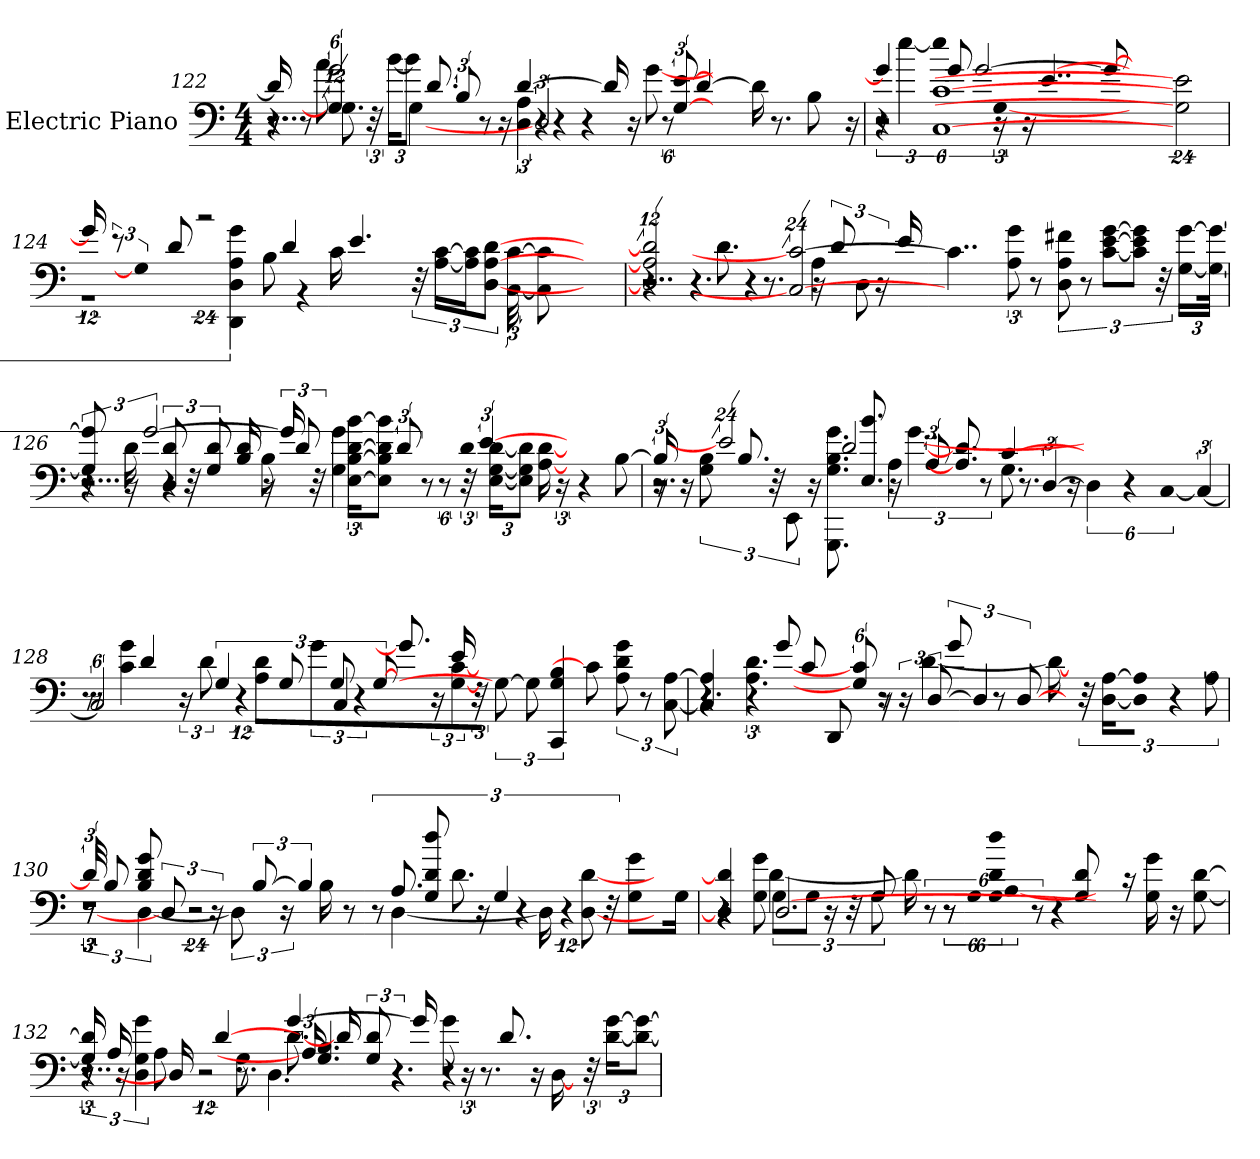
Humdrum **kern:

**kern
*part1
*staff1
*I"Electric Piano
*I'E.Pno
*clefF4
*M4/4
=122
*^
*	*^
*	*	*^
*	*	*	*^
16d]	8.r	8.r	8.r	4..r
8r	.	.	.	.
48%11G]	8.G	12%5g	8a	.
.	.	.	48r	.
.	.	.	[24b\KL	.
.	4G	.	12b\J]	.
8.d	.	.	.	.
.	.	.	.	12B
.	.	.	8r	.
.	.	.	.	16r
.	.	.	6A 6D	[4d
3D]	.	4r	.	.
.	4r	.	.	.
.	.	.	4r	.
.	.	.	.	16d]
.	.	16r	.	.
.	[8g	.	.	.
.	.	.	.	48%5r
.	.	[12e [12G	.	.
[4d	.	.	.	.
.	2ryy	2ryy	2ryy	2ryy
16d]	.	.	.	.
8.r	.	.	.	.
8B	.	.	.	.
.	8ryy	8ryy	8ryy	8ryy
16r	.	.	.	.
=123	=123	=123	=123	=123
4g]	12r	4r	12%5r	2r
.	[6ee	.	.	.
[1c [1C	24%17ee]	8g	.	.
.	.	[2g	.	.
.	.	.	[12%7G	.
.	.	.	.	16r
.	.	.	.	[4..e
.	.	8g_	.	.
.	24r	.	.	.
.	48%29ryy	48%29ryy	48%29ryy	48%29ryy
48%17e] 48%17G]	.	.	.	.
*	*v	*v	*v	*v
=124	=124
16g]	12%7r
12r	.
24%13G]	.
.	6A 6DD 6g 6D
8d	.
.	12B
48%17r	.
.	48%5r
.	[16c
.	1ryy
4d	.
4.e]	.
48r	.
[24c\ [24AKL	.
24c\] 24A]K	.
[12D\ [12A [12dJ	.
48c_ 48C_	.
8c] 8C]	8ryy
=125	=125
*^	*^
24%7D] 24%7A] 24%7d]	4.r	2r	2..r
4.r	.	.	.
.	8.d	.	.
.	.	4r	.
.	8.r	.	.
48%23c_ 48%23C_	.	.	.
.	4A	16r	.
.	.	12d	.
.	.	.	8D
.	.	24r	.
.	.	16e	.
.	24%29ryy	24%29ryy	24%29ryy
4..c]	.	.	.
12g 12A	.	.	.
8r	.	.	.
12f#X 12A 12D	.	.	.
12r	.	.	.
[12g\ [12c [12eL	.	.	.
12g\] 12c] 12e]J	.	.	.
48r	.	.	.
[24G\ [24gLL	.	.	.
48G\_ 48g_JJk	.	.	.
=126	=126	=126	=126
8G] 8g]	8r	6r	2...r
16r	16d	.	.
.	.	[3g	.
12d 12D	4r	.	.
48r	.	.	.
12G 12d	.	.	.
16B 16d	.	.	.
16r	8B	.	.
8d	.	24g]	.
.	.	48r	.
.	4g 4G	[24B\ [24E [24d [24bKL	.
.	.	8B\] 8E] 8d] 8b]J	.
12d	.	.	.
48%5r	.	.	.
.	.	48%5r	.
6d	48r	.	.
.	[24G\ [24d [24EKL	[6e	.
.	12G\] 12d] 12E]J	.	.
.	.	.	[16A [16d
.	24r	.	.
48r	.	.	.
[8B	8ryy	8ryy	8ryy
=127	=127	=127	=127
*	*	*	*^
24B]	16r	8r	2r	2.r
16r	.	.	.	.
.	12B 12G	.	.	.
48%13e]	.	.	.	.
.	.	8.B	.	.
.	48r	.	.	.
.	12EE	.	.	.
.	16r	.	.	.
.	8.GGG 8.G 8.B 8.g	2d	.	.
8.E 8.b	.	.	.	.
.	6A	.	16r	.
12A	.	.	[4..g	.
8.A] 8.d]	.	.	.	.
.	12r	.	.	.
.	8.G	.	.	[4c
.	.	8.r	.	.
[6D	.	.	.	.
.	16r	.	.	.
24%5D]	2ryy	2ryy	2ryy	2ryy
24r	.	.	.	.
[12C	.	.	.	.
6C_	.	.	.	.
*	*	*v	*v	*v
=128	=128	=128
12%5C]	8r	8.r
.	4c 4g	.
.	.	4d
.	24r	.
6G	12d	.
.	.	48%11r
.	8A\ 8dL	.
12G	.	.
.	12g\J	.
12G	.	4C
.	6r	.
[12G	.	.
8.g]	.	.
.	24r	.
.	[12G [12c	16e
.	.	48r
.	48%35ryy	48%35ryy
12G_	.	.
12G]	.	.
6B 6G 6CC	.	.
8c]	.	.
12g 12A 12d	.	.
12r	.	.
[12C [12A	.	.
=129	=129	=129
4C] 4A]	4r	4.r
6r	4.A 4.d	.
.	.	8g
8c	.	.
.	.	8DD
48%5G] 48%5c]	.	.
.	16r	8r
24r	.	.
[12D	[4d	.
.	.	12g
4D]	.	.
.	.	12r
.	.	[12D
.	16d_	.
.	48%17ryy	48%17ryy
48r	.	.
[24D\ [24AKL	.	.
8D\] 8A]J	.	.
16r	.	.
12A	.	.
=130	=130	=130
*	*	*^
48d]	12r	12r	3%2r
8B	.	.	.
.	[6D	8g 8B 8d	.
12D]	.	.	.
.	.	48%17r	.
24r	.	.	.
.	12D]	.	.
[12B	.	.	.
.	24r	.	.
6B]	.	.	.
.	16B	.	.
.	8r	.	.
12r	.	.	.
.	[4D	8.A	.
12G 12d 12dd	.	.	.
.	.	.	8.d
24r	.	.	.
6G	.	.	.
.	.	4r	.
.	16D]	.	.
.	.	.	48%7r
.	[8d [8D	.	.
48r	.	.	.
8g\ 8GL	.	.	.
.	48%5ryy	48%5ryy	48%5ryy
16G\Jk	.	.	.
=131	=131	=131	=131
4d] 4D]	4r	4r	4r
12G\L	[4d	[2.D	8G 8g
12G\J	.	.	.
.	.	.	16r
48r	.	.	.
12G	.	.	8G
.	16d]	.	.
48%5r	.	.	.
.	48%5r	.	48%5r
12G	.	.	.
.	12dd 12d 12G	.	[3A
48%5r	.	.	.
.	4r	.	.
8d 8G	.	.	.
16r	.	.	.
16g 16G	4ryy	4ryy	4ryy
16r	.	.	.
[8d [8G	.	.	.
=132	=132	=132	=132
*	*	*	*^
16d] 16G]	12r	12r	8r	4..r
16r	.	.	.	.
.	6D 6G 6g	16A	.	.
16D]	.	.	8A	.
.	.	24%7r	.	.
[4d	.	.	.	.
.	8G	.	8.r	.
.	4.D	.	.	.
24A]	.	4.G 4.B	8.d	[4g
16d]	.	.	.	.
12d 12G	.	.	.	.
6r	.	.	4.r	.
.	.	.	.	16g]
.	8g	.	.	4r
24r	.	.	.	.
.	.	8.r	.	.
8.d	.	.	.	.
.	16r	.	.	.
.	[16D	.	.	.
.	6ryy	6ryy	6ryy	6ryy
48r	.	.	.	.
[24d\ [24gKL	.	.	.	.
12d\_ 12g_J	.	.	.	.
*v	*v	*v	*v	*v
=
*-
